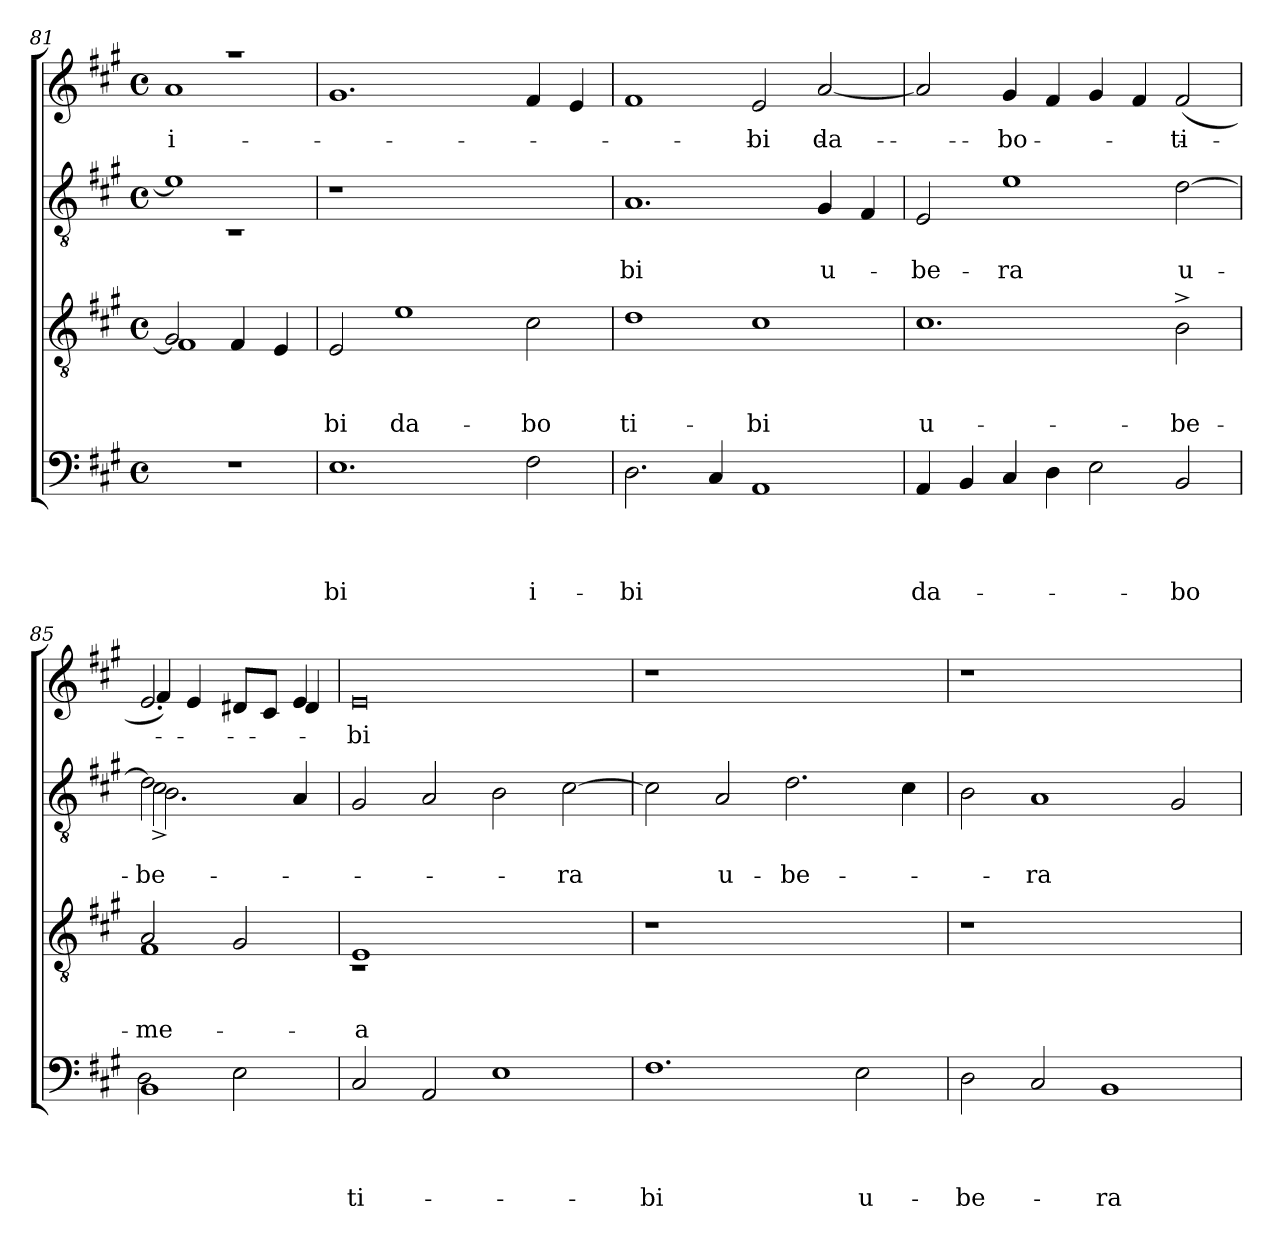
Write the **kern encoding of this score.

**kern	**text	**text	**text	**text	**kern	**text	**text	**text	**kern	**text	**text	**kern	**text
*part4	*part4	*part4	*part4	*part4	*part3	*part3	*part3	*part3	*part2	*part2	*part2	*part1	*part1
*staff4	*staff4	*staff4	*staff4	*staff4	*staff3	*staff3	*staff3	*staff3	*staff2	*staff2	*staff2	*staff1	*staff1
*clefF4	*	*	*	*	*clefGv2	*	*	*	*clefGv2	*	*	*clefG2	*
*k[f#c#g#]	*	*	*	*	*k[f#c#g#]	*	*	*	*k[f#c#g#]	*	*	*k[f#c#g#]	*
*A:	*	*	*	*	*A:	*	*	*	*A:	*	*	*A:	*
*M4/4	*	*	*	*	*M4/4	*	*	*	*M4/4	*	*	*M4/4	*
*met(c)	*	*	*	*	*met(c)	*	*	*	*met(c)	*	*	*met(c)	*
=81	=81	=81	=81	=81	=81	=81	=81	=81	=81	=81	=81	=81	=81
*	*	*	*	*	*^	*	*	*	*^	*	*	*^	*
!	!	!	!	!	!	!	!	!	!	!	!	!	!	!	!	!LO:LY:b:rj
1r	.	.	.	.	2G#/]	1F#	.	.	.	1e]	1rC	.	.	1raa	1a	i-
.	.	.	.	.	4F#/	.	.	.	.	.	.	.	.	.	.	.
.	.	.	.	.	4E/	.	.	.	.	.	.	.	.	.	.	.
*	*	*	*	*	*v	*v	*	*	*	*	*	*	*	*v	*v	*
*	*	*	*	*	*	*	*	*	*v	*v	*	*	*	*
=82	=82	=82	=82	=82	=82	=82	=82	=82	=82	=82	=82	=82	=82
!	!	!	!	!LO:LY:b:rj	!	!	!	!LO:LY:b	!	!	!	!	!
1.E	.	.	.	-bi	2E/	.	.	-bi	1r	.	.	1.g#	.
!	!	!	!	!	!	!	!	!LO:LY:b	!	!	!	!	!
.	.	.	.	.	1e	.	.	da-	.	.	.	.	.
.	.	.	.	.	.	.	.	.	1ryy	.	.	.	.
!	!	!	!	!LO:LY:b	!	!	!	!LO:LY:b	!	!	!	!	!
2F#\	.	.	.	i-	2c#\	.	.	-bo	.	.	.	4f#/	.
.	.	.	.	.	.	.	.	.	.	.	.	4e/	.
=83	=83	=83	=83	=83	=83	=83	=83	=83	=83	=83	=83	=83	=83
!	!	!	!	!LO:LY:b	!	!	!	!LO:LY:b:rj	!	!	!LO:LY:b	!	!
2.D\	.	.	.	-bi	1d	.	.	ti-	1.A	.	-bi	1f#	.
4C#/	.	.	.	.	.	.	.	.	.	.	.	.	.
!	!	!	!	!	!	!	!	!LO:LY:b	!	!	!	!	!LO:LY:b
1AA	.	.	.	.	1c#	.	.	-bi	.	.	.	2e/	-bi
!	!	!	!	!	!	!	!	!	!	!	!LO:LY:b	!	!LO:LY:b
.	.	.	.	.	.	.	.	.	4G#/	.	u-	[<2a/	da-
.	.	.	.	.	.	.	.	.	4F#/	.	.	.	.
!!LO:LB:g=z
=84	=84	=84	=84	=84	=84	=84	=84	=84	=84	=84	=84	=84	=84
!	!	!	!	!LO:LY:b	!	!	!	!LO:LY:b	!	!	!LO:LY:b	!	!
4AA/	.	.	.	da-	1.c#	.	.	u-	2E/	.	-be-	2a/]	.
4BB/	.	.	.	.	.	.	.	.	.	.	.	.	.
!	!	!	!	!	!	!	!	!	!	!	!LO:LY:b	!	!LO:LY:b
4C#/	.	.	.	.	.	.	.	.	1e	.	-ra	4g#/	-bo
4D\	.	.	.	.	.	.	.	.	.	.	.	4f#/	.
2E\	.	.	.	.	.	.	.	.	.	.	.	4g#/	.
.	.	.	.	.	.	.	.	.	.	.	.	4f#/	.
!	!	!	!	!LO:LY:b	!	!	!	!LO:LY:b	!	!	!LO:LY:b	!	!LO:LY:b
2BB/	.	.	.	-bo	2B^>\	.	.	-be-	[>2d\	.	u-	(<2f#/	ti-
=85	=85	=85	=85	=85	=85	=85	=85	=85	=85	=85	=85	=85	=85
*^	*	*	*	*	*	*	*	*	*	*	*	*	*
!	!	!	!	!	!	!	!	!	!LO:LY:b	!	!	!	!	!
*	*	*	*	*	*	*^	*	*	*	*	*	*	*	*
!	!	!	!	!	!	!	!	!	!	!LO:LY:b	!	!	!LO:LY:b	!	!
*	*	*	*	*	*	*	*	*	*	*	*^	*	*	*^	*
*	*	*	*	*	*	*	*	*	*	*	*	*^	*	*	*	*	*
1BB	2D\	.	.	.	.	2A/	1F#	.	.	me-	2d\]	2c#^<\	2.B\	.	-be-	2.e/	4f#/)	.
.	.	.	.	.	.	.	.	.	.	.	.	.	.	.	.	.	4e/	.
.	2E\	.	.	.	.	2G#/	.	.	.	.	2ryy	2ryy	.	.	.	.	8d#/L	.
.	.	.	.	.	.	.	.	.	.	.	.	.	.	.	.	.	8c#/J	.
.	.	.	.	.	.	.	.	.	.	.	.	.	4A/	.	.	4e/	4d#/	.
*v	*v	*	*	*	*	*	*	*	*	*	*	*	*	*	*	*	*	*
=86	=86	=86	=86	=86	=86	=86	=86	=86	=86	=86	=86	=86	=86	=86	=86	=86	=86
!	!	!	!	!LO:LY:b	!	!LO:N:vis=1	!	!	!LO:LY:b:rj	!	!	!	!	!	!	!	!LO:LY:b:rj
*	*	*	*	*	*	*	*	*	*	*v	*v	*v	*	*	*	*	*
*	*	*	*	*	*	*	*	*	*	*	*	*	*v	*v	*
2C#/	.	.	.	ti-	1E	0rC	.	.	-a	2G#/	.	.	0e	-bi
2AA/	.	.	.	.	.	.	.	.	.	2A/	.	.	.	.
1E	.	.	.	.	1ryy	.	.	.	.	2B\	.	.	.	.
!	!	!	!	!	!	!	!	!	!	!	!	!LO:LY:b	!	!
.	.	.	.	.	.	.	.	.	.	[>2c#\	.	-ra	.	.
*	*	*	*	*	*v	*v	*	*	*	*	*	*	*	*
=87	=87	=87	=87	=87	=87	=87	=87	=87	=87	=87	=87	=87	=87
!	!	!	!	!LO:LY:b	!	!	!	!	!	!	!	!	!
1.F#	.	.	.	-bi	1r	.	.	.	2c#\]	.	.	1r	.
!	!	!	!	!	!	!	!	!	!	!	!LO:LY:b	!	!
.	.	.	.	.	.	.	.	.	2A/	.	u-	.	.
!	!	!	!	!	!	!	!	!	!	!	!LO:LY:b	!	!
.	.	.	.	.	1ryy	.	.	.	2.d\	.	-be-	1ryy	.
!	!	!	!	!LO:LY:b	!	!	!	!	!	!	!	!	!
2E\	.	.	.	u-	.	.	.	.	.	.	.	.	.
.	.	.	.	.	.	.	.	.	4c#\	.	.	.	.
=88	=88	=88	=88	=88	=88	=88	=88	=88	=88	=88	=88	=88	=88
!	!	!	!	!LO:LY:b	!	!	!	!	!	!	!	!	!
2D\	.	.	.	-be-	1r	.	.	.	2B\	.	.	1r	.
!	!	!	!	!	!	!	!	!	!	!	!LO:LY:b	!	!
2C#/	.	.	.	.	.	.	.	.	1A	.	-ra	.	.
!	!	!	!	!LO:LY:b	!	!	!	!	!	!	!	!	!
1BB	.	.	.	-ra	1ryy	.	.	.	.	.	.	1ryy	.
.	.	.	.	.	.	.	.	.	2G#/	.	.	.	.
=	=	=	=	=	=	=	=	=	=	=	=	=	=
*-	*-	*-	*-	*-	*-	*-	*-	*-	*-	*-	*-	*-	*-
